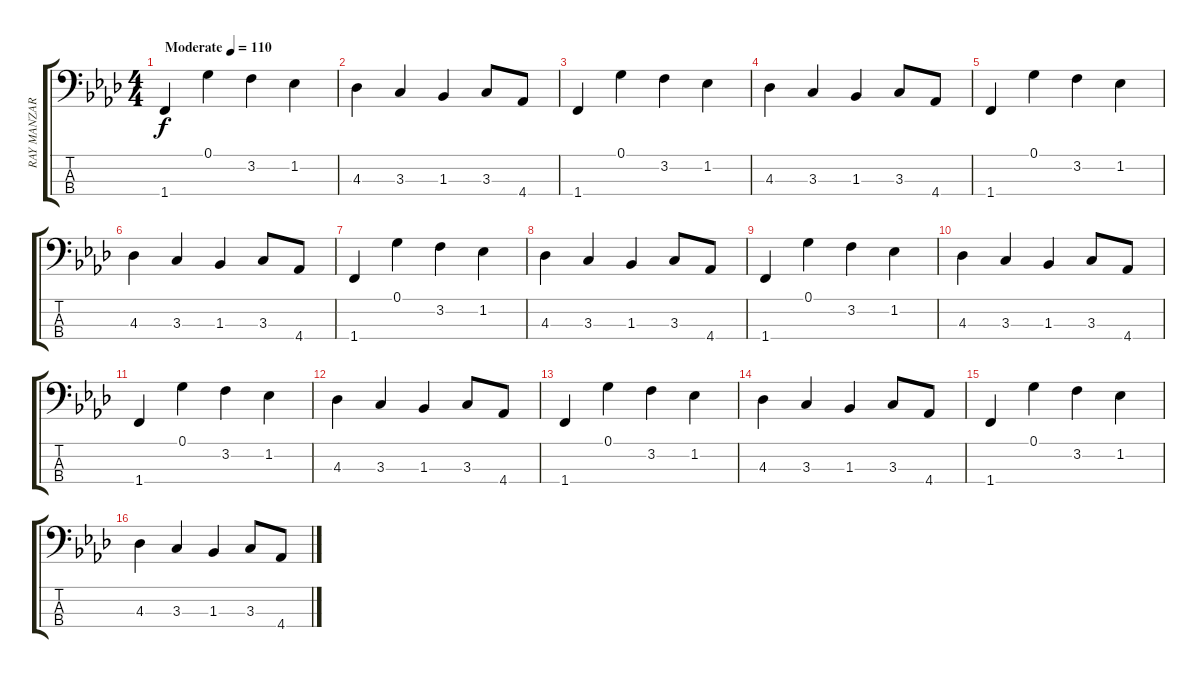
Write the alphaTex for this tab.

\track ("RAY MANZAREK" "RAY MANZAR") {instrument electricbassfinger}
\staff {score tabs}
\tuning (G2 D2 A1 E1) {hide}
\ts (4 4)
\tempo (110 "Moderate")
\clef f4
\ks ab
1.4.4{dy f instrument electricbassfinger} 0.1.4 3.2.4 1.2.4 |
4.3.4 3.3.4 1.3.4 3.3.8 4.4.8 |
1.4.4 0.1.4 3.2.4 1.2.4 |
4.3.4 3.3.4 1.3.4 3.3.8 4.4.8 |
1.4.4 0.1.4 3.2.4 1.2.4 |
4.3.4 3.3.4 1.3.4 3.3.8 4.4.8 |
1.4.4 0.1.4 3.2.4 1.2.4 |
4.3.4 3.3.4 1.3.4 3.3.8 4.4.8 |
1.4.4 0.1.4 3.2.4 1.2.4 |
4.3.4 3.3.4 1.3.4 3.3.8 4.4.8 |
1.4.4 0.1.4 3.2.4 1.2.4 |
4.3.4 3.3.4 1.3.4 3.3.8 4.4.8 |
1.4.4 0.1.4 3.2.4 1.2.4 |
4.3.4 3.3.4 1.3.4 3.3.8 4.4.8 |
1.4.4 0.1.4 3.2.4 1.2.4 |
4.3.4 3.3.4 1.3.4 3.3.8 4.4.8
